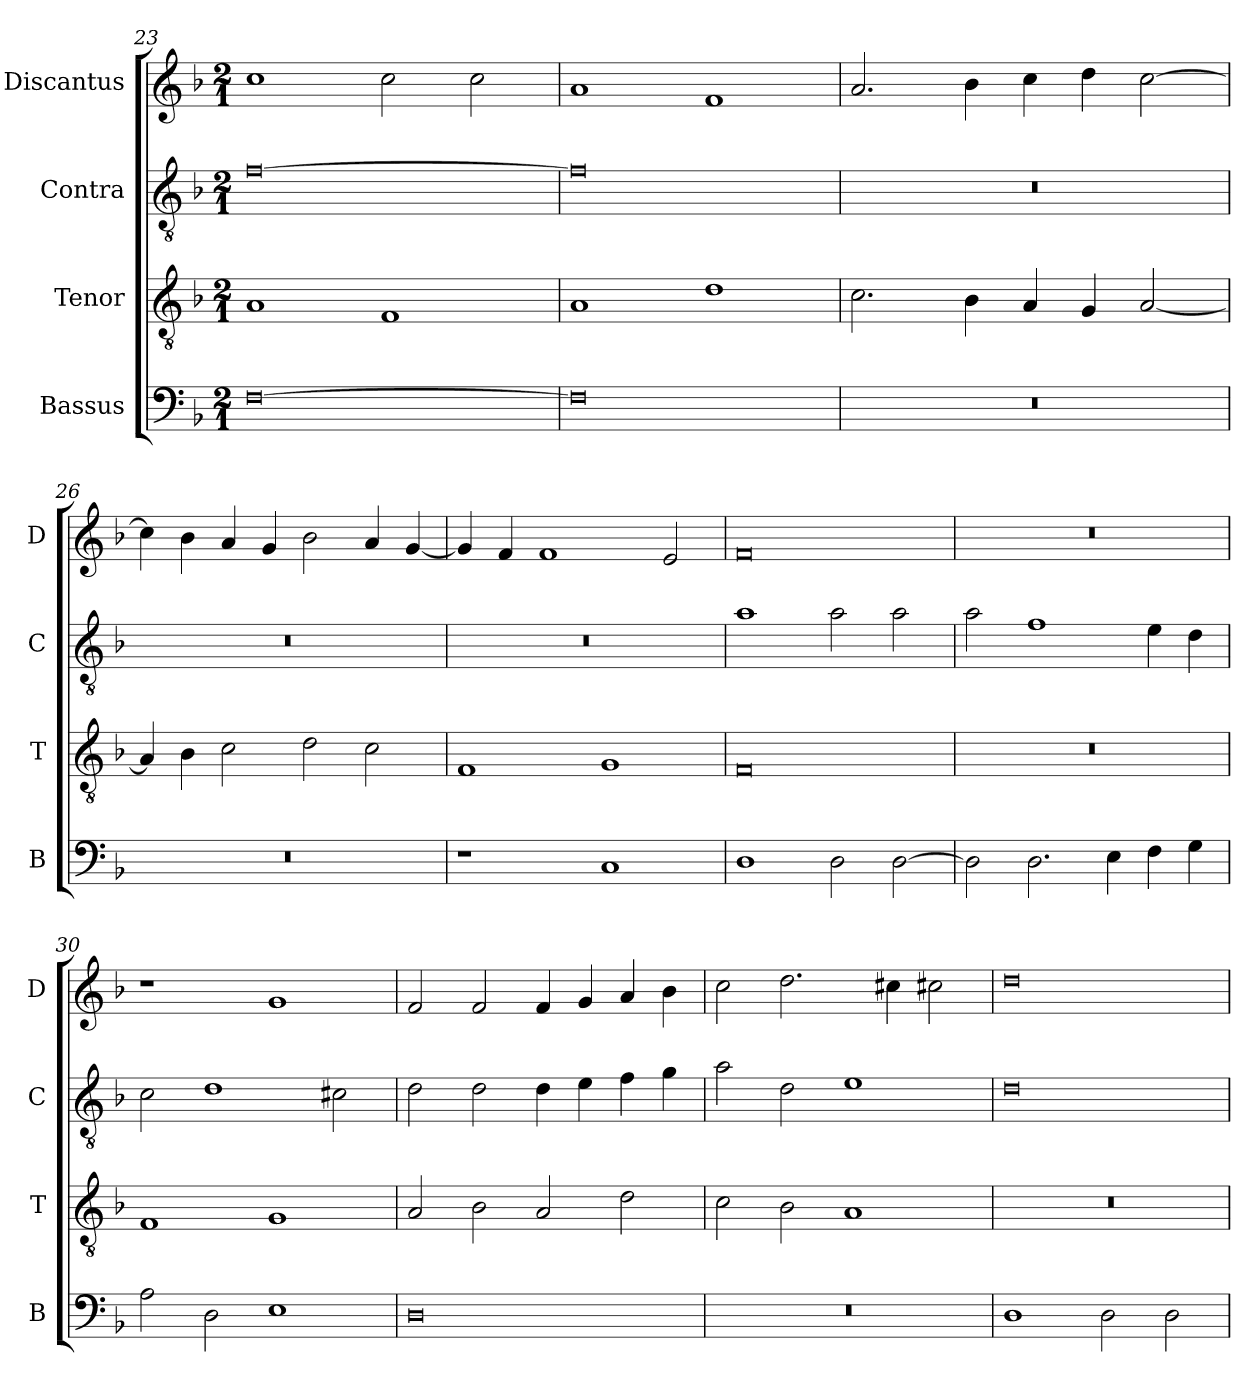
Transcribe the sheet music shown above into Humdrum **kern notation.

**kern	**kern	**kern	**kern
*part4	*part3	*part2	*part1
*staff4	*staff3	*staff2	*staff1
*I"Bassus	*I"Tenor	*I"Contra	*I"Discantus
*I'B	*I'T	*I'C	*I'D
*clefF4	*clefGv2	*clefGv2	*clefG2
*k[b-]	*k[b-]	*k[b-]	*k[b-]
*M2/1	*M2/1	*M2/1	*M2/1
=23	=23	=23	=23
[0F	1A	[0f	1cc
.	1F	.	2cc\
.	.	.	2cc\
=24	=24	=24	=24
0F]	1A	0f]	1a
.	1d	.	1f
=25	=25	=25	=25
0r	2.c\	0r	2.a/
.	4B-\	.	4b-\
.	4A/	.	4cc\
.	4G/	.	4dd\
.	[2A/	.	[2cc\
=26	=26	=26	=26
0r	4A/]	0r	4cc\]
.	4B-\	.	4b-\
.	2c\	.	4a/
.	.	.	4g/
.	2d\	.	2b-\
.	2c\	.	4a/
.	.	.	[4g/
=27	=27	=27	=27
1r	1F	0r	4g/]
.	.	.	4f/
.	.	.	1f
1C	1G	.	.
.	.	.	2e/
=28	=28	=28	=28
1D	0F	1a	0f
2D\	.	2a\	.
[2D\	.	2a\	.
=29	=29	=29	=29
2D\]	0r	2a\	0r
2.D\	.	1f	.
4E\	.	.	.
4F\	.	4e\	.
4G\	.	4d\	.
=30	=30	=30	=30
2A\	1F	2c\	1r
2D\	.	1d	.
1E	1G	.	1g
.	.	2c#X\	.
=31	=31	=31	=31
0D	2A/	2d\	2f/
.	2B-\	2d\	2f/
.	2A/	4d\	4f/
.	.	4e\	4g/
.	2d\	4f\	4a/
.	.	4g\	4b-\
=32	=32	=32	=32
0r	2c\	2a\	2cc\
.	2B-\	2d\	2.dd\
.	1A	1e	.
.	.	.	4cc#X\
.	.	.	2cc#X\
=33	=33	=33	=33
1D	0r	0d	0dd
2D\	.	.	.
2D\	.	.	.
=	=	=	=
*-	*-	*-	*-
